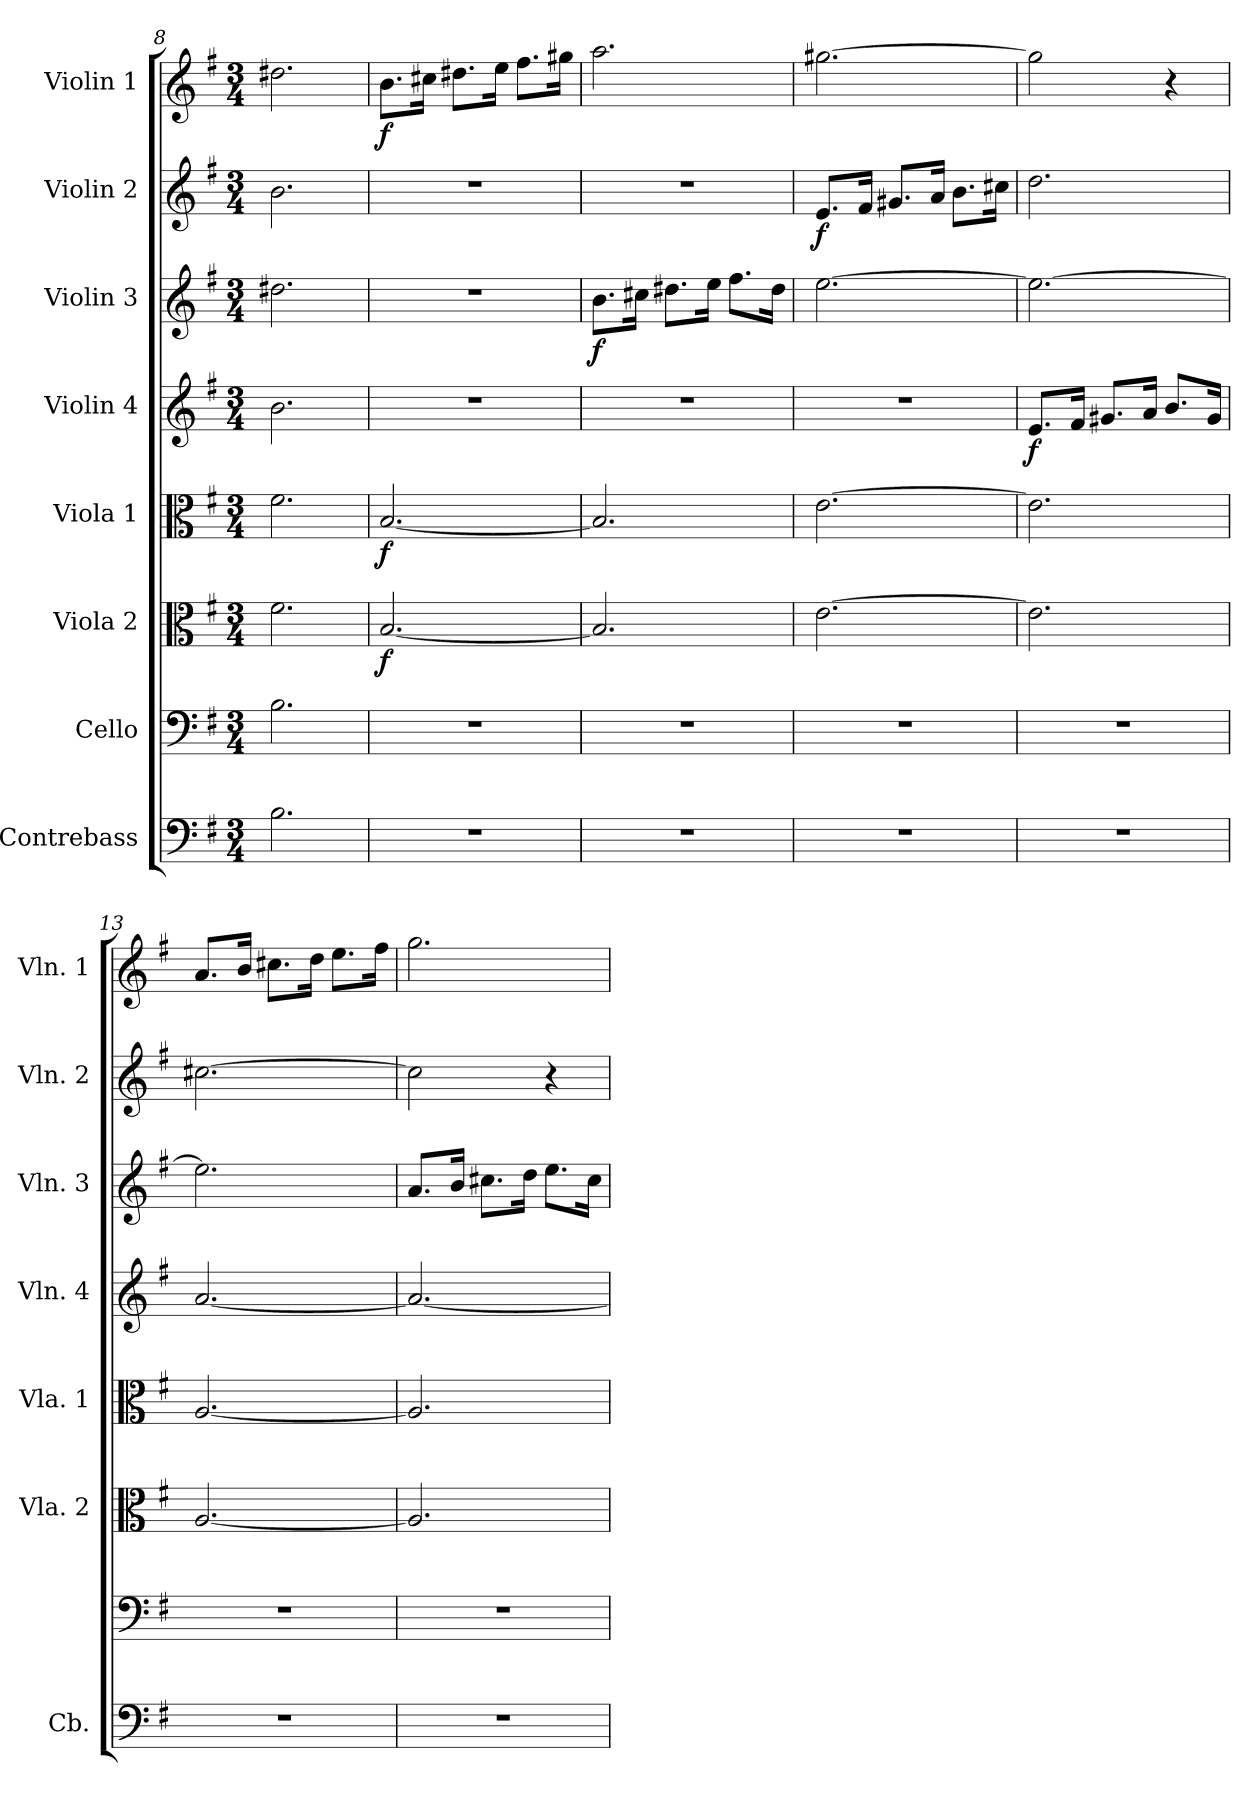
**kern	**kern	**kern	**dynam	**kern	**dynam	**kern	**dynam	**kern	**dynam	**kern	**dynam	**kern	**dynam
*part8	*part7	*part6	*part6	*part5	*part5	*part4	*part4	*part3	*part3	*part2	*part2	*part1	*part1
*staff8	*staff7	*staff6	*staff6	*staff5	*staff5	*staff4	*staff4	*staff3	*staff3	*staff2	*staff2	*staff1	*staff1
*I"Contrebass	*I"Cello	*I"Viola 2	*	*I"Viola 1	*	*I"Violin 4	*	*I"Violin 3	*	*I"Violin 2	*	*I"Violin 1	*
*I'Cb.	*	*I'Vla. 2	*	*I'Vla. 1	*	*I'Vln. 4	*	*I'Vln. 3	*	*I'Vln. 2	*	*I'Vln. 1	*
*clefF4	*clefF4	*clefC3	*	*clefC3	*	*clefG2	*	*clefG2	*	*clefG2	*	*clefG2	*
*ITrd7c12	*	*	*	*	*	*	*	*	*	*	*	*	*
*k[f#]	*k[f#]	*k[f#]	*	*k[f#]	*	*k[f#]	*	*k[f#]	*	*k[f#]	*	*k[f#]	*
*M3/4	*M3/4	*M3/4	*	*M3/4	*	*M3/4	*	*M3/4	*	*M3/4	*	*M3/4	*
=8	=8	=8	=8	=8	=8	=8	=8	=8	=8	=8	=8	=8	=8
2.BB\	2.B\	2.f#\	.	2.f#\	.	2.b\	.	2.dd#X\	.	2.b\	.	2.dd#X\	.
=9	=9	=9	=9	=9	=9	=9	=9	=9	=9	=9	=9	=9	=9
!	!	!	!LO:DY:b	!	!LO:DY:b	!	!	!	!	!	!	!	!LO:DY:b
2.r	2.r	[2.B/	f	[2.B/	f	2.r	.	2.r	.	2.r	.	8.b\L	f
.	.	.	.	.	.	.	.	.	.	.	.	16cc#X\Jk	.
.	.	.	.	.	.	.	.	.	.	.	.	8.dd#X\L	.
.	.	.	.	.	.	.	.	.	.	.	.	16ee\Jk	.
.	.	.	.	.	.	.	.	.	.	.	.	8.ff#\L	.
.	.	.	.	.	.	.	.	.	.	.	.	16gg#X\Jk	.
=10	=10	=10	=10	=10	=10	=10	=10	=10	=10	=10	=10	=10	=10
!	!	!	!	!	!	!	!	!	!LO:DY:b	!	!	!	!
2.r	2.r	2.B/]	.	2.B/]	.	2.r	.	8.b\L	f	2.r	.	2.aa\	.
.	.	.	.	.	.	.	.	16cc#X\Jk	.	.	.	.	.
.	.	.	.	.	.	.	.	8.dd#X\L	.	.	.	.	.
.	.	.	.	.	.	.	.	16ee\Jk	.	.	.	.	.
.	.	.	.	.	.	.	.	8.ff#\L	.	.	.	.	.
.	.	.	.	.	.	.	.	16dd#\Jk	.	.	.	.	.
=11	=11	=11	=11	=11	=11	=11	=11	=11	=11	=11	=11	=11	=11
!	!	!	!	!	!	!	!	!	!	!	!LO:DY:b	!	!
2.r	2.r	[2.e\	.	[2.e\	.	2.r	.	[2.ee\	.	8.e/L	f	[2.gg#X\	.
.	.	.	.	.	.	.	.	.	.	16f#/Jk	.	.	.
.	.	.	.	.	.	.	.	.	.	8.g#X/L	.	.	.
.	.	.	.	.	.	.	.	.	.	16a/Jk	.	.	.
.	.	.	.	.	.	.	.	.	.	8.b\L	.	.	.
.	.	.	.	.	.	.	.	.	.	16cc#X\Jk	.	.	.
!!LO:PB:g=z
=12	=12	=12	=12	=12	=12	=12	=12	=12	=12	=12	=12	=12	=12
!	!	!	!	!	!	!	!LO:DY:b	!	!	!	!	!	!
2.r	2.r	2.e\]	.	2.e\]	.	8.e/L	f	2.ee\_	.	2.dd\	.	2gg#\]	.
.	.	.	.	.	.	16f#/Jk	.	.	.	.	.	.	.
.	.	.	.	.	.	8.g#X/L	.	.	.	.	.	.	.
.	.	.	.	.	.	16a/Jk	.	.	.	.	.	.	.
.	.	.	.	.	.	8.b/L	.	.	.	.	.	4r	.
.	.	.	.	.	.	16g#/Jk	.	.	.	.	.	.	.
=13	=13	=13	=13	=13	=13	=13	=13	=13	=13	=13	=13	=13	=13
2.r	2.r	[2.A/	.	[2.A/	.	[2.a/	.	2.ee\]	.	[2.cc#X\	.	8.a/L	.
.	.	.	.	.	.	.	.	.	.	.	.	16b/Jk	.
.	.	.	.	.	.	.	.	.	.	.	.	8.cc#X\L	.
.	.	.	.	.	.	.	.	.	.	.	.	16dd\Jk	.
.	.	.	.	.	.	.	.	.	.	.	.	8.ee\L	.
.	.	.	.	.	.	.	.	.	.	.	.	16ff#\Jk	.
=14	=14	=14	=14	=14	=14	=14	=14	=14	=14	=14	=14	=14	=14
2.r	2.r	2.A/]	.	2.A/]	.	2.a/_	.	8.a/L	.	2cc#\]	.	2.gg\	.
.	.	.	.	.	.	.	.	16b/Jk	.	.	.	.	.
.	.	.	.	.	.	.	.	8.cc#X\L	.	.	.	.	.
.	.	.	.	.	.	.	.	16dd\Jk	.	.	.	.	.
.	.	.	.	.	.	.	.	8.ee\L	.	4r	.	.	.
.	.	.	.	.	.	.	.	16cc#\Jk	.	.	.	.	.
=	=	=	=	=	=	=	=	=	=	=	=	=	=
*-	*-	*-	*-	*-	*-	*-	*-	*-	*-	*-	*-	*-	*-
